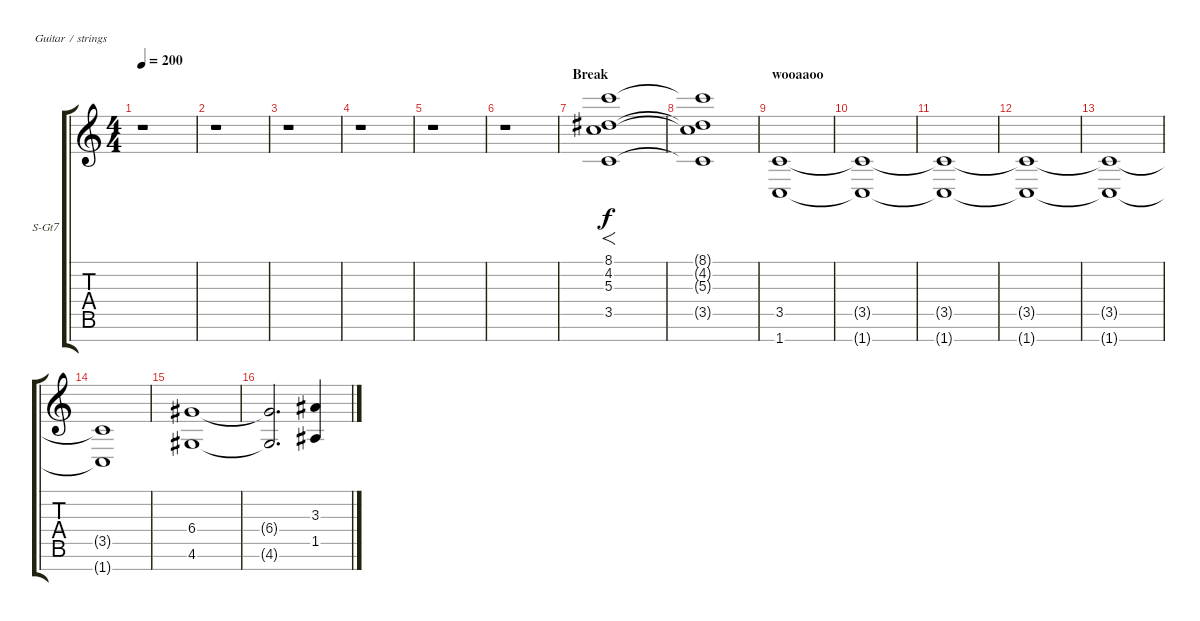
\bracketExtendMode groupsimilarinstruments
\firstSystemTrackNameOrientation horizontal
\otherSystemsTrackNameOrientation horizontal
\track ("Keyboard" "S-Gt7") {instrument lead1square}
\staff {score tabs}
\tuning (E4 B3 G3 D3 A2 E2 B1)
\displaytranspose 12
\ts (4 4)
\tempo 200
\clef g2
\ks aminor
r.1{dy f} |
r.1 |
r.1 |
r.1 |
r.1 |
r.1 |
\section ("" "Break")
(8.1 4.2 5.3 3.5).1{f} |
(8.1{t} 4.2{t} 5.3{t} 3.5{t}).1 |
\section ("" "wooaaoo")
(3.5 1.7).1 |
(3.5{t} 1.7{t}).1 |
(3.5{t} 1.7{t}).1 |
(3.5{t} 1.7{t}).1 |
(3.5{t} 1.7{t}).1 |
(3.5{t} 1.7{t}).1 |
(6.4 4.6).1 |
(6.4{t} 4.6{t}).2{d} (3.3 1.5).4
